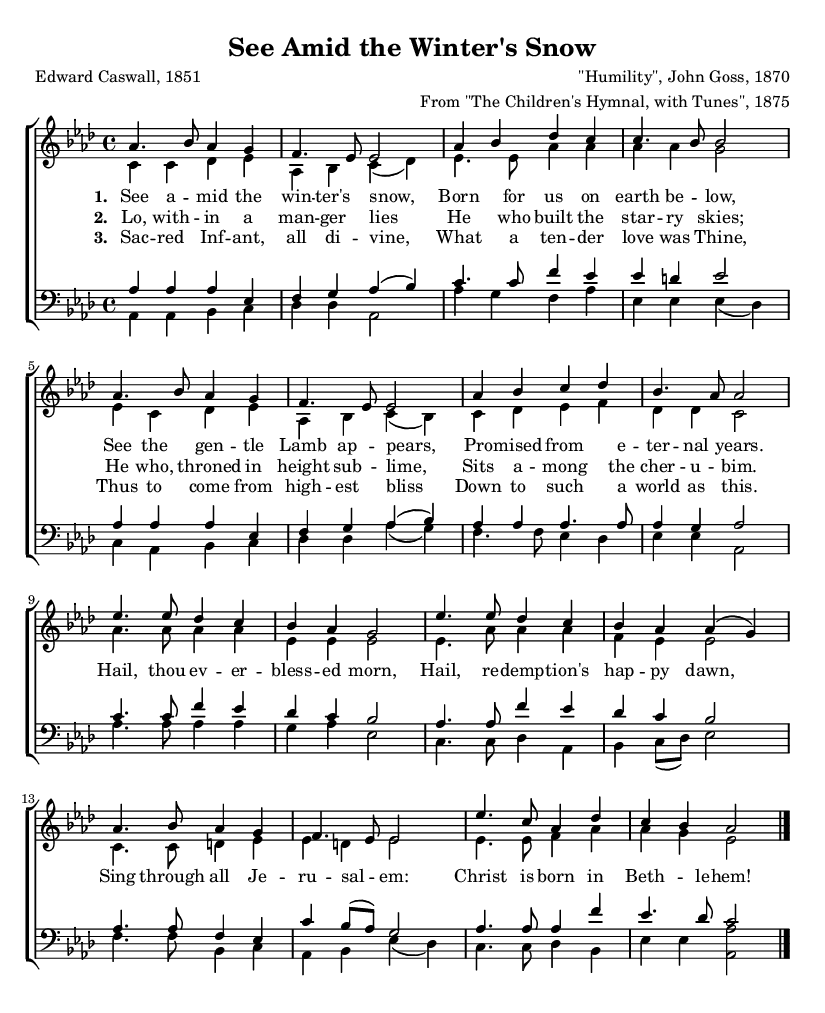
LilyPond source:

\version "2.14.2"
\include "header.ly"
\header {
  title = "See Amid the Winter's Snow"
  poet = "Edward Caswall, 1851"
  composer = "\"Humility\", John Goss, 1870"
  arranger = "From \"The Children's Hymnal, with Tunes\", 1875"
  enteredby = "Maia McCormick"
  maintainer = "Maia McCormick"
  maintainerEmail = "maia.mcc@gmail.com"
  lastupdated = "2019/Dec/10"
}
global = {
  \preamble
  \key g \major
  \time 4/4
}

sopMusic = \relative c'' {
  g4. a8 g4 fis | e4. d8 d2 | g4 a c b | b4. a8 a2 |
  g4. a8 g4 fis | e4. d8 d2 | g4 a b c | a4. g8 g2 |
  d'4. d8 c4 b | a g fis2 | d'4. d8 c4 b | a g g(fis ) |
  g4. a8 g4 fis | e4. d8 d2 | d'4. b8 g4 c | b a g2 \bar "|."
}
sopWords = \lyricmode {

}

altoMusic = \relative c' {
  b4 b c d | g, a b( c) | d4. d8 g4 g | g g fis2 |
  d4 b c d | g, a b( a) | b c d e | c c b2 |
  g'4. g8 g4 g | d d d2 | d4. g8 g4 g | e d d2 |
  b4. b8 cis4 d | d cis d2 | d4. d8 e4 g | g fis d2 \bar "|."
}
altoWords = {
  \lyricmode {
    \set stanza = # "1. "
    See a -- mid the win -- ter's snow,
    Born for us on earth be -- low,
    See the gen -- tle Lamb ap -- pears,
    Pro -- mised from e -- ter -- nal years.

    Hail, thou ev -- er -- bless -- ed morn,
    Hail, re -- demp -- tion's hap -- py dawn,
    Sing through all Je -- ru -- sal -- em:
    Christ is born in Beth -- le -- hem!
  }
}
altoWordsII = \lyricmode {
  \set stanza = # "2. "
  Lo, with -- in a man -- ger lies
  He who built the star -- ry skies;
  He who, throned in height sub -- lime,
  Sits a -- mong the cher -- u -- bim.
}

altoWordsIII = \lyricmode {
  \set stanza = # "3. "
  Sac -- red Inf -- ant, all di -- vine,
  What a ten -- der love was Thine,
  Thus to come from high -- est bliss
  Down to such a world as this.
}

tenorMusic = \relative c' {
  g4 g g d | e fis g( a) | b4. b8 e4 d | d cis d2 |
  g,4 g g d | e fis g( a) | g4 g g4. g8 | g4 fis g2 |
  b4. b8 e4 d | c b a2 | g4. g8 e'4 d | c b a2 |
  g4. g8 e4 d | b' a8( g) fis2 | g4. g8 g4 e' | d4. c8 b2 \bar "|."
}
tenorWords = \lyricmode {

}

bassMusic = \relative c {
  g4 g a b | c c g2 | g'4 fis e g | d d d( c) |
  b g a b | c4 c g'( fis) | e4. e8 d4 c | d4 d g,2 |
  g'4. g8 g4 g | fis g d2 | b4. b8 c4 g | a b8( c) d2 |
  e4. e8 a,4 b | g a d( c) | b4. b8 c4 a | d d <<g2 g,>> \bar "|."
}
bassWords = \lyricmode {

}

\score {
  \transpose g as
  <<
   \new ChoirStaff <<
    \new Staff = women <<
      \new Voice = "sopranos" { \voiceOne << \global \sopMusic >> }
      \new Voice = "altos" { \voiceTwo << \global \altoMusic >> }
    >>
   \new Staff = men <<
      \clef bass
      \new Voice = "tenors" { \voiceOne << \global \tenorMusic >> }
      \new Voice = "basses" { \voiceTwo << \global \bassMusic >> }
    >>
    \new Lyrics \with { alignAboveContext = #"women" } \lyricsto "tenors" \sopWords
    \new Lyrics = "altosIII"  \with { alignBelowContext = #"women" } \lyricsto "tenors" \altoWordsIII
    \new Lyrics = "altosII"  \with { alignBelowContext = #"women" } \lyricsto "tenors" \altoWordsII
    \new Lyrics = "altos"  \with { alignBelowContext = #"women" } \lyricsto "tenors" \altoWords
    \new Lyrics \with { alignAboveContext = #"men" } \lyricsto "tenors" \tenorWords
    \new Lyrics \with { alignBelowContext = #"men" } \lyricsto "basses" \bassWords
  >>
  >>
}
